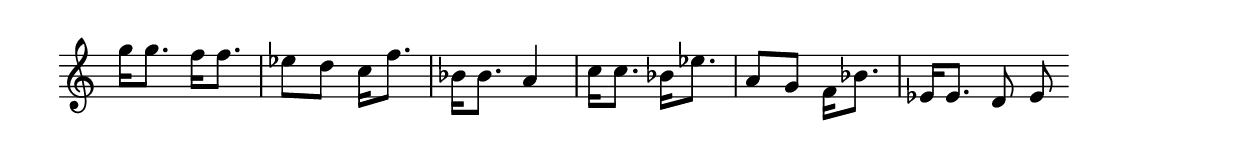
\version "2.4"
\paper{ linewidth=15\cm leftmargin=3\cm rightmargin=3\cm indent=0\mm }

% Figure 11

\score {
 \new Staff \with { \remove "Time_signature_engraver" }
 \relative c''' {
  \clef treble
  \autoBeamOff
  \time 2/4
  g16[ g8.] f16[ f8.] | es8[ d8] c16[ f8.] | bes,16[ bes8.] a4 |
  c16[ c8.] bes16[ es8.] | a,8[ g8] \stemDown f16[ bes8.] |
  \stemNeutral es,16[ es8.] d8 es8 \bar ""
 }
 \layout {}
 \midi { \tempo 4=80 }
}

